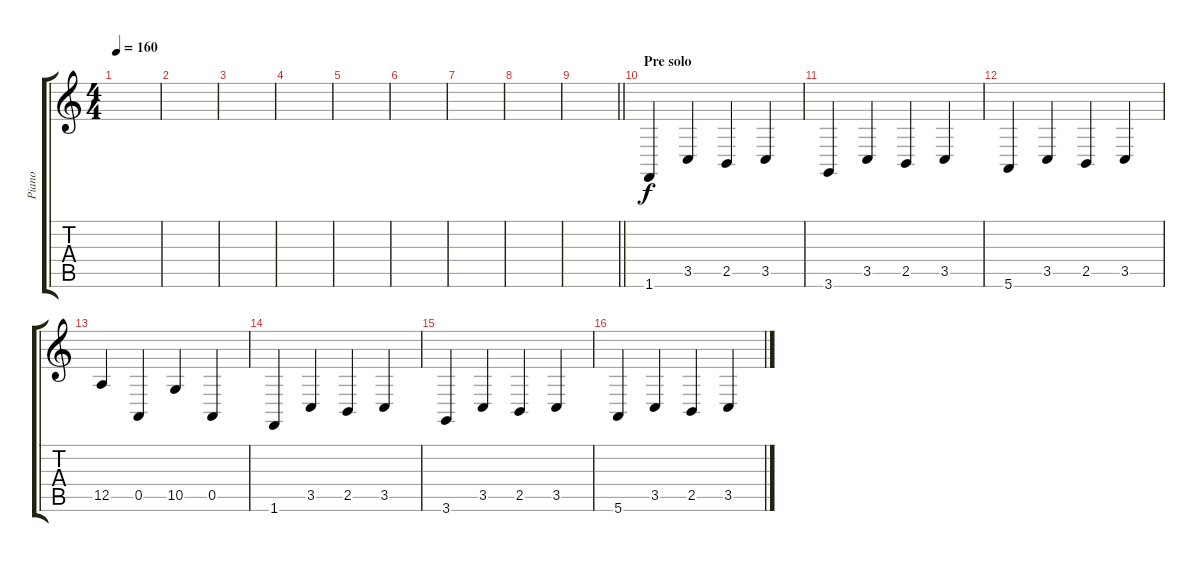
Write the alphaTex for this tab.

\track ("Piano" "Piano") {instrument honkytonkpiano}
\staff {score tabs}
\tuning (E4 B3 G3 D3 A2 E2) {hide}
\ts (4 4)
\tempo 160
\clef g2
\ks c
|
|
|
|
|
|
|
|
\barLineRight lightlight
|
\section ("" "Pre solo")
1.6.4 3.5.4 2.5.4 3.5.4 |
3.6.4 3.5.4 2.5.4 3.5.4 |
5.6.4 3.5.4 2.5.4 3.5.4 |
12.5.4 0.5.4 10.5.4 0.5.4 |
1.6.4 3.5.4 2.5.4 3.5.4 |
3.6.4 3.5.4 2.5.4 3.5.4 |
5.6.4 3.5.4 2.5.4 3.5.4
